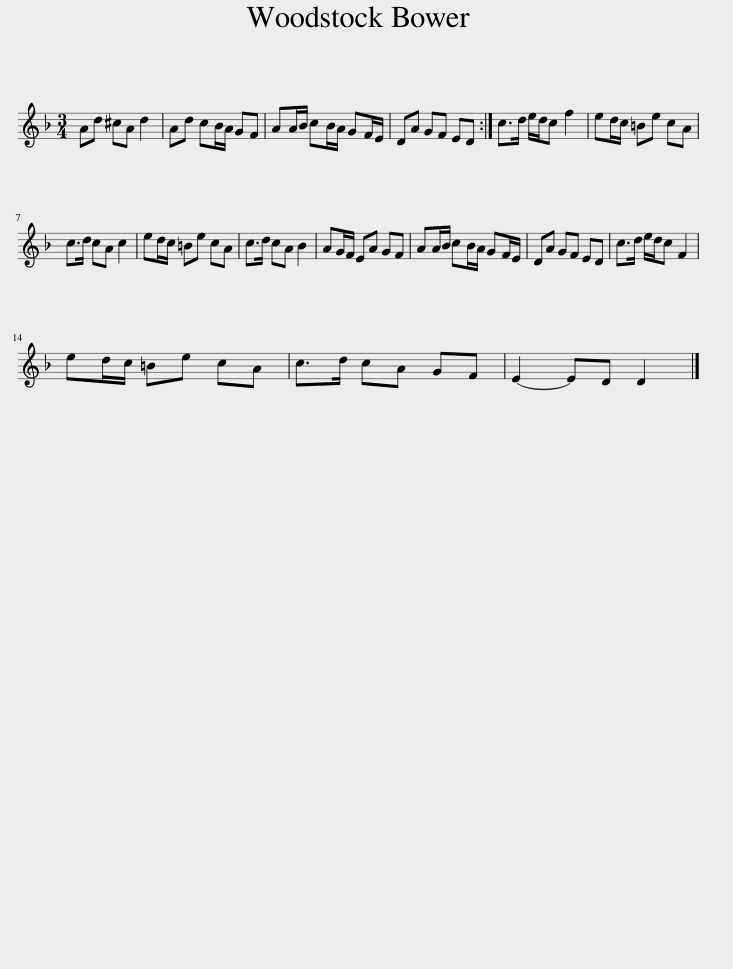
X:1
L:1/8
M:3/4
I:linebreak $
K:Dmin
V:1 treble
V:1
 Ad ^cA d2 | Ad cB/A/ GF | AA/B/ cB/A/ GF/E/ | DA GF ED :| c>d e/d/c f2 | %5
 ed/c/ =Be cA |$ c>d cA c2 | ed/c/ =Be cA | c>d cA B2 | AG/F/ EA GF | %10
 AA/B/ cB/A/ GF/E/ | DA GF ED | c>d e/d/c F2 |$ ed/c/ =Be cA | c>d cA GF | %15
 E2- ED D2 |] %16
